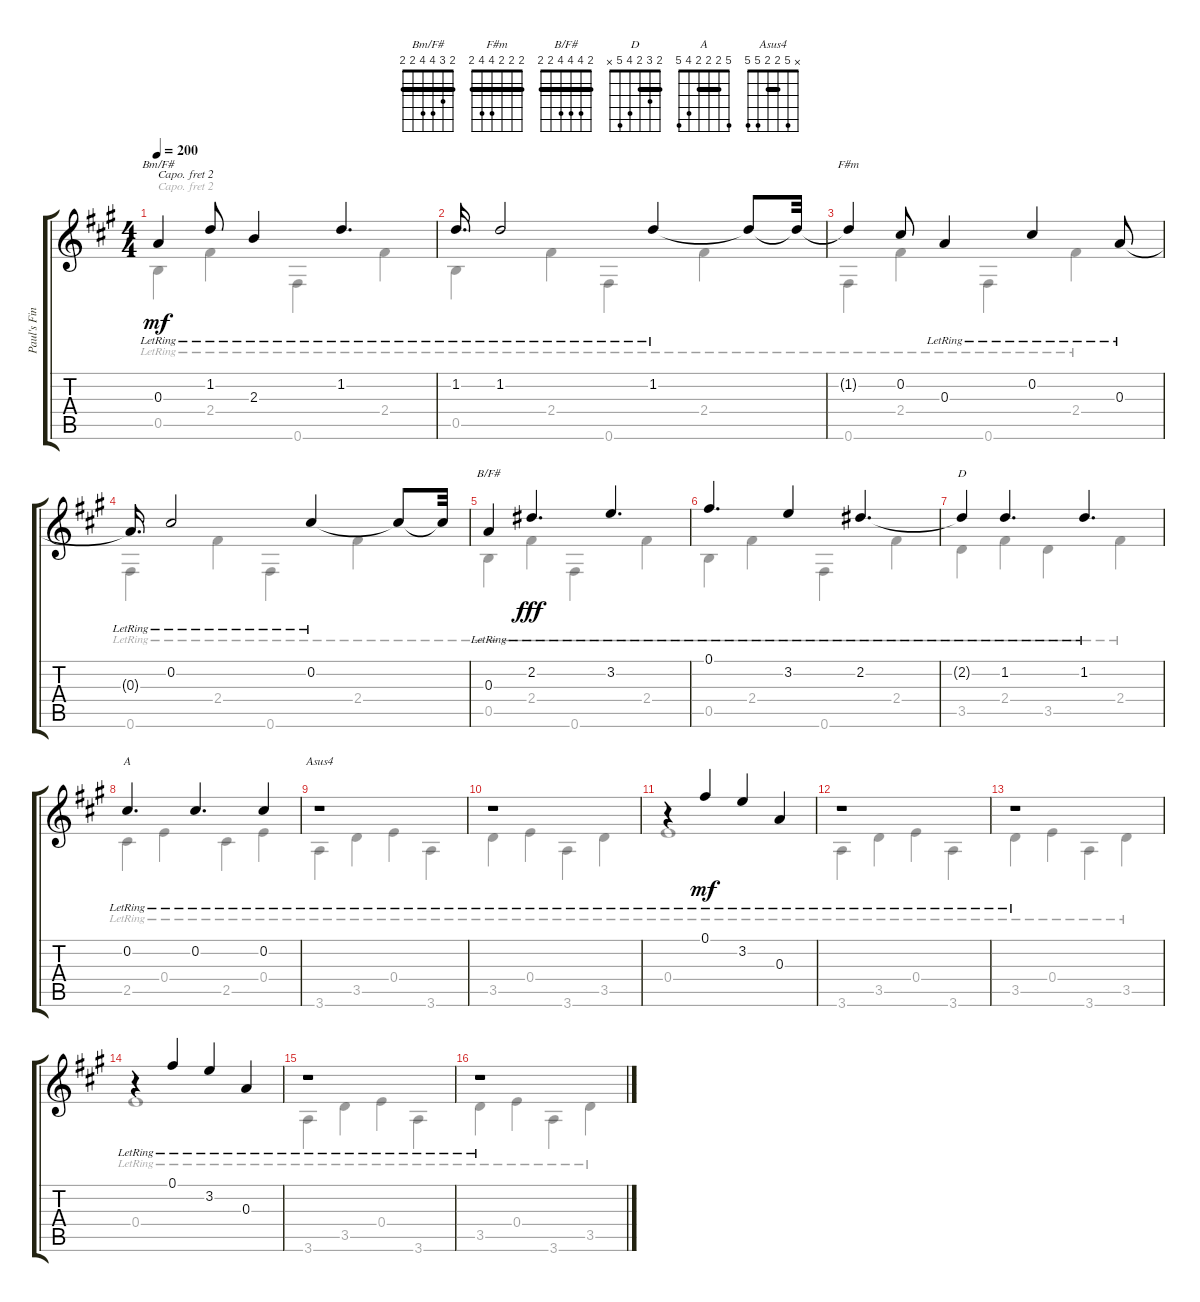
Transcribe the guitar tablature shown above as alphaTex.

\track ("Paul's Fingerpicking" "Paul's Fin") {instrument acousticguitarsteel}
\staff {score tabs}
\capo 2
\tuning (E4 B3 G3 D3 A2 E2) {hide}
\chord ("Bm/F#" 2 3 4 4 2 2) {barre 2}
\chord ("F#m" 2 2 2 4 4 2) {barre 2}
\chord ("B/F#" 2 4 4 4 2 2) {barre 2}
\chord ("D" 2 3 2 4 5 x) {barre 2}
\chord ("A" 5 2 2 2 4 5) {barre 2}
\chord ("Asus4" x 5 2 2 5 5) {barre 2}
\voice
\ts (4 4)
\tempo 200
\clef g2
\ks a
0.3{lr}.4{ch "Bm/F#" dy mf} 1.2{lr}.8 2.3{lr}.4 1.2{lr}.4{d} |
1.2{lr}.16{d} 1.2{lr}.2 1.2{lr}.4 1.2{t}.8 1.2{t}.32 |
1.2{t}.4{ch "F#m"} 0.2.8 0.3{lr}.4 0.2{lr}.4 0.3{lr}.8 |
0.3{lr t}.16{d} 0.2{lr}.2 0.2{lr}.4 0.2{t}.8 0.2{t}.32 |
0.3{lr}.4{ch "B/F#"} 2.2{lr}.4{d dy fff} 3.2{lr}.4{d} |
0.1{lr}.4{d} 3.2{lr}.4 2.2{lr}.4{d} |
2.2{lr t}.4{ch "D"} 1.2{lr}.4{d} 1.2{lr}.4{d} |
0.2{lr}.4{d ch "A"} 0.2{lr}.4{d} 0.2{lr}.4 |
r.1{ch "Asus4"} |
r.1 |
r.4 0.1{lr}.4{dy mf} 3.2{lr}.4 0.3{lr}.4 |
r.1 |
r.1 |
r.4 0.1{lr}.4 3.2{lr}.4 0.3{lr}.4 |
r.1 |
r.1
\voice
\clef g2
\ottava regular
\simile none
\ks a
0.5{lr}.4{dy mf} 2.4{lr}.4 0.6{lr}.4 2.4{lr}.4 |
0.5{lr}.4 2.4{lr}.4 0.6{lr}.4 2.4{lr}.4 |
0.6{lr}.4 2.4{lr}.4 0.6{lr}.4 2.4{lr}.4 |
0.6{lr}.4 2.4{lr}.4 0.6{lr}.4 2.4{lr}.4 |
0.5{lr}.4 2.4{lr}.4 0.6{lr}.4 2.4{lr}.4 |
0.5{lr}.4 2.4{lr}.4 0.6{lr}.4 2.4{lr}.4 |
3.5{lr}.4 2.4{lr}.4 3.5{lr}.4 2.4{lr}.4 |
2.5{lr}.4 0.4{lr}.4 2.5{lr}.4 0.4{lr}.4 |
3.6{lr}.4 3.5{lr}.4 0.4{lr}.4 3.6{lr}.4 |
3.5{lr}.4 0.4{lr}.4 3.6{lr}.4 3.5{lr}.4 |
0.4{lr}.1 |
3.6{lr}.4 3.5{lr}.4 0.4{lr}.4 3.6{lr}.4 |
3.5{lr}.4 0.4{lr}.4 3.6{lr}.4 3.5{lr}.4 |
0.4{lr}.1 |
3.6{lr}.4 3.5{lr}.4 0.4{lr}.4 3.6{lr}.4 |
3.5{lr}.4 0.4{lr}.4 3.6{lr}.4 3.5{lr}.4
